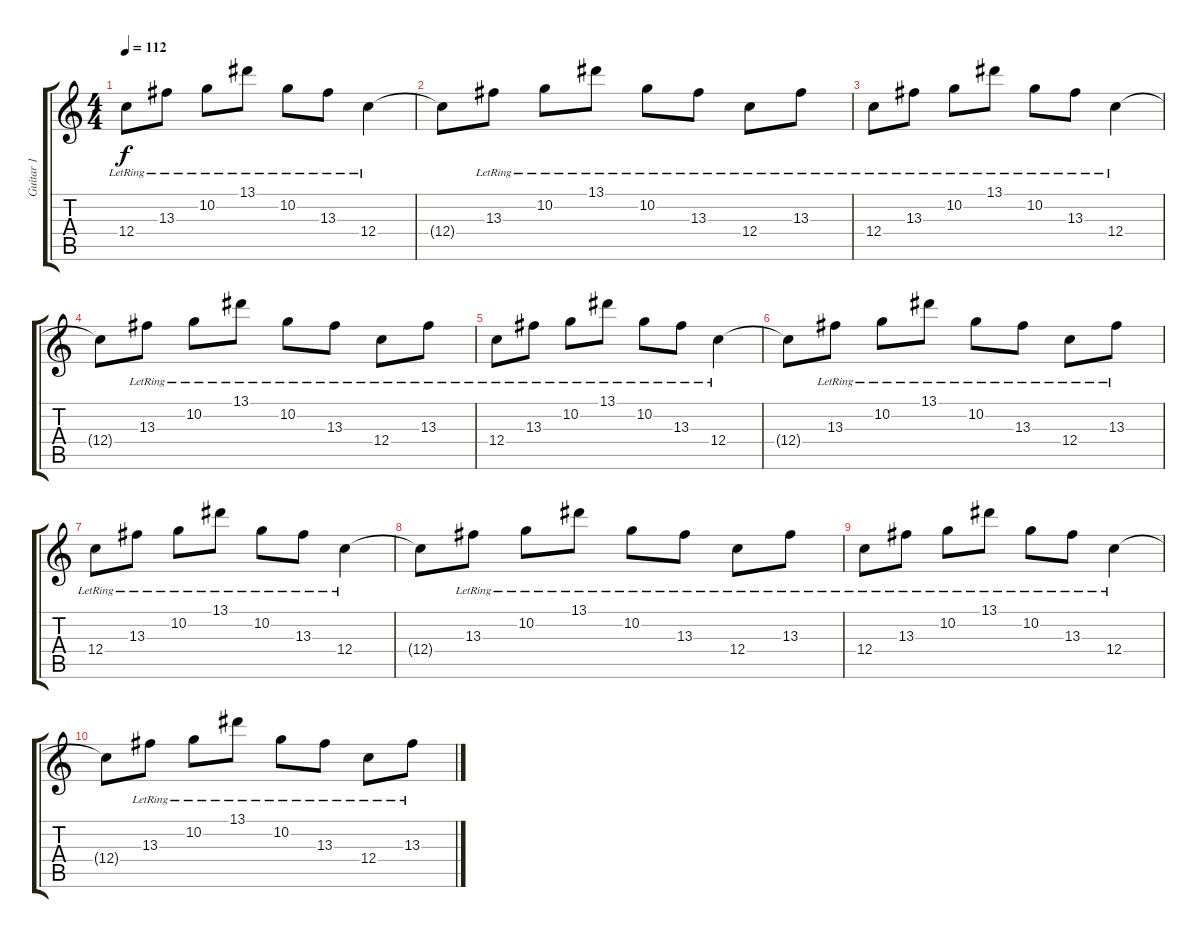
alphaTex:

\track ("Guitar 1" "Guitar 1") {instrument distortionguitar}
\staff {score tabs}
\tuning (D4 A3 F3 C3 G2 C2) {hide}
\ts (4 4)
\tempo 112
\clef g2
\ks c
12.4{lr}.8{dy f} 13.3{lr}.8 10.2{lr}.8 13.1{lr}.8 10.2{lr}.8 13.3{lr}.8 12.4{lr}.4 |
12.4{t}.8 13.3{lr}.8 10.2{lr}.8 13.1{lr}.8 10.2{lr}.8 13.3{lr}.8 12.4{lr}.8 13.3{lr}.8 |
12.4{lr}.8 13.3{lr}.8 10.2{lr}.8 13.1{lr}.8 10.2{lr}.8 13.3{lr}.8 12.4{lr}.4 |
12.4{t}.8 13.3{lr}.8 10.2{lr}.8 13.1{lr}.8 10.2{lr}.8 13.3{lr}.8 12.4{lr}.8 13.3{lr}.8 |
12.4{lr}.8 13.3{lr}.8 10.2{lr}.8 13.1{lr}.8 10.2{lr}.8 13.3{lr}.8 12.4{lr}.4 |
12.4{t}.8 13.3{lr}.8 10.2{lr}.8 13.1{lr}.8 10.2{lr}.8 13.3{lr}.8 12.4{lr}.8 13.3{lr}.8 |
12.4{lr}.8 13.3{lr}.8 10.2{lr}.8 13.1{lr}.8 10.2{lr}.8 13.3{lr}.8 12.4{lr}.4 |
12.4{t}.8 13.3{lr}.8 10.2{lr}.8 13.1{lr}.8 10.2{lr}.8 13.3{lr}.8 12.4{lr}.8 13.3{lr}.8 |
12.4{lr}.8 13.3{lr}.8 10.2{lr}.8 13.1{lr}.8 10.2{lr}.8 13.3{lr}.8 12.4{lr}.4 |
12.4{t}.8 13.3{lr}.8 10.2{lr}.8 13.1{lr}.8 10.2{lr}.8 13.3{lr}.8 12.4{lr}.8 13.3{lr}.8
